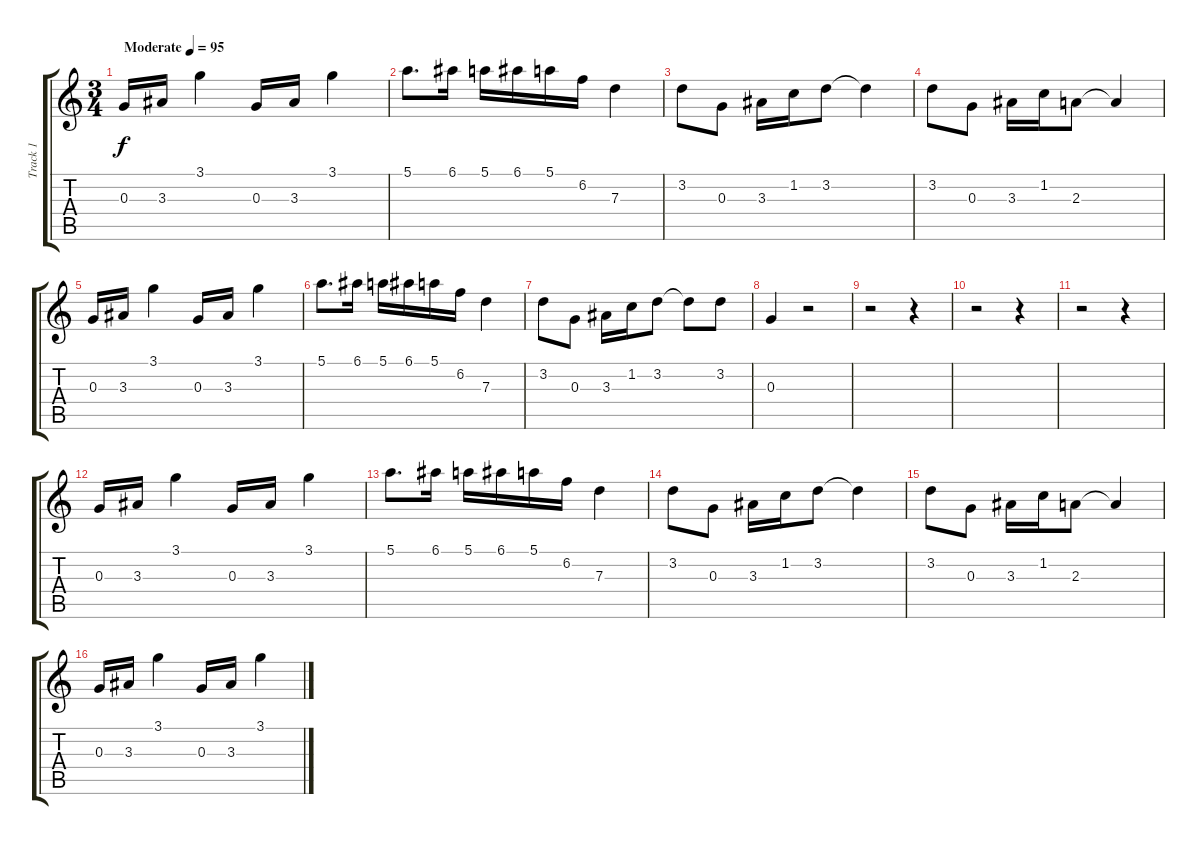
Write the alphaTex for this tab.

\track ("Track 1" "Track 1") {instrument acousticguitarsteel}
\staff {score tabs}
\tuning (E4 B3 G3 D3 A2 E2) {hide}
\ts (3 4)
\tempo (95 "Moderate")
\clef g2
\ks c
0.3.16{dy f instrument acousticguitarsteel} 3.3.16 3.1.4 0.3.16 3.3.16 3.1.4 |
5.1.8{d} 6.1.16 5.1.16 6.1.16 5.1.16 6.2.16 7.3.4 |
3.2.8 0.3.8 3.3.16 1.2.16 3.2.8 3.2{t}.4 |
3.2.8 0.3.8 3.3.16 1.2.16 2.3.8 2.3{t}.4 |
0.3.16 3.3.16 3.1.4 0.3.16 3.3.16 3.1.4 |
5.1.8{d} 6.1.16 5.1.16 6.1.16 5.1.16 6.2.16 7.3.4 |
3.2.8 0.3.8 3.3.16 1.2.16 3.2.8 3.2{t}.8 3.2.8 |
0.3.4 r.2 |
r.2 r.4 |
r.2 r.4 |
r.2 r.4 |
0.3.16 3.3.16 3.1.4 0.3.16 3.3.16 3.1.4 |
5.1.8{d} 6.1.16 5.1.16 6.1.16 5.1.16 6.2.16 7.3.4 |
3.2.8 0.3.8 3.3.16 1.2.16 3.2.8 3.2{t}.4 |
3.2.8 0.3.8 3.3.16 1.2.16 2.3.8 2.3{t}.4 |
0.3.16 3.3.16 3.1.4 0.3.16 3.3.16 3.1.4
